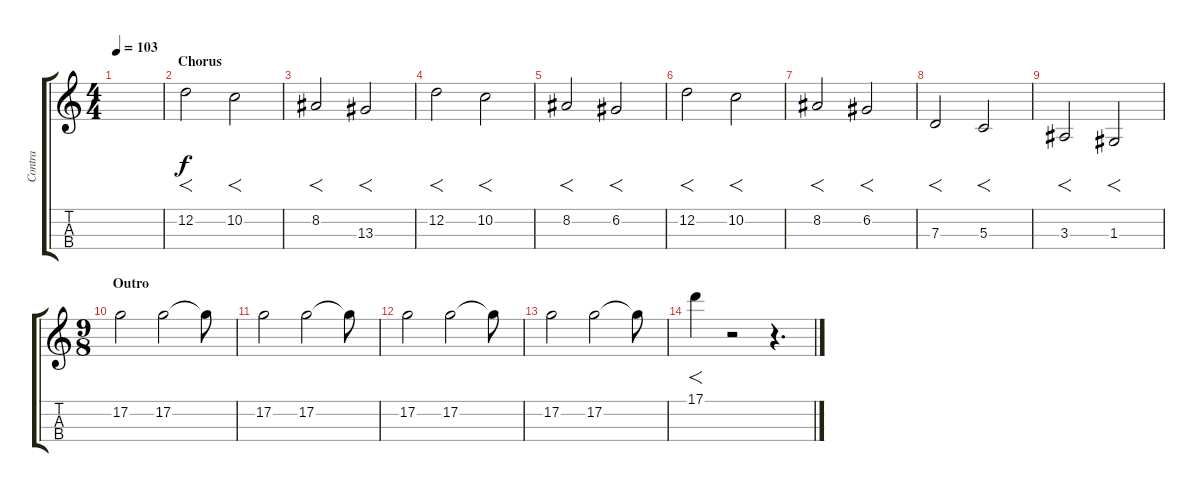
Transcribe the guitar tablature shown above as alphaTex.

\track ("Contra" "Contra") {instrument contrabass}
\staff {score tabs}
\tuning (A3 D3 G2 C2) {hide}
\ts (4 4)
\tempo 103
\clef g2
\ks c
|
\section ("" "Chorus")
12.2.2{f volume 9} 10.2.2{f} |
8.2.2{f} 13.3.2{f} |
12.2.2{f} 10.2.2{f} |
8.2.2{f} 6.2.2{f} |
12.2.2{f} 10.2.2{f} |
8.2.2{f} 6.2.2{f} |
7.3.2{f} 5.3.2{f} |
3.3.2{f} 1.3.2{f} |
\ts (9 8)
\section ("" "Outro")
17.2.2{volume 8} 17.2.2 17.2{t}.8 |
17.2.2 17.2.2 17.2{t}.8 |
17.2.2 17.2.2 17.2{t}.8 |
17.2.2 17.2.2 17.2{t}.8 |
17.1.4{f} r.2 r.4{d}
